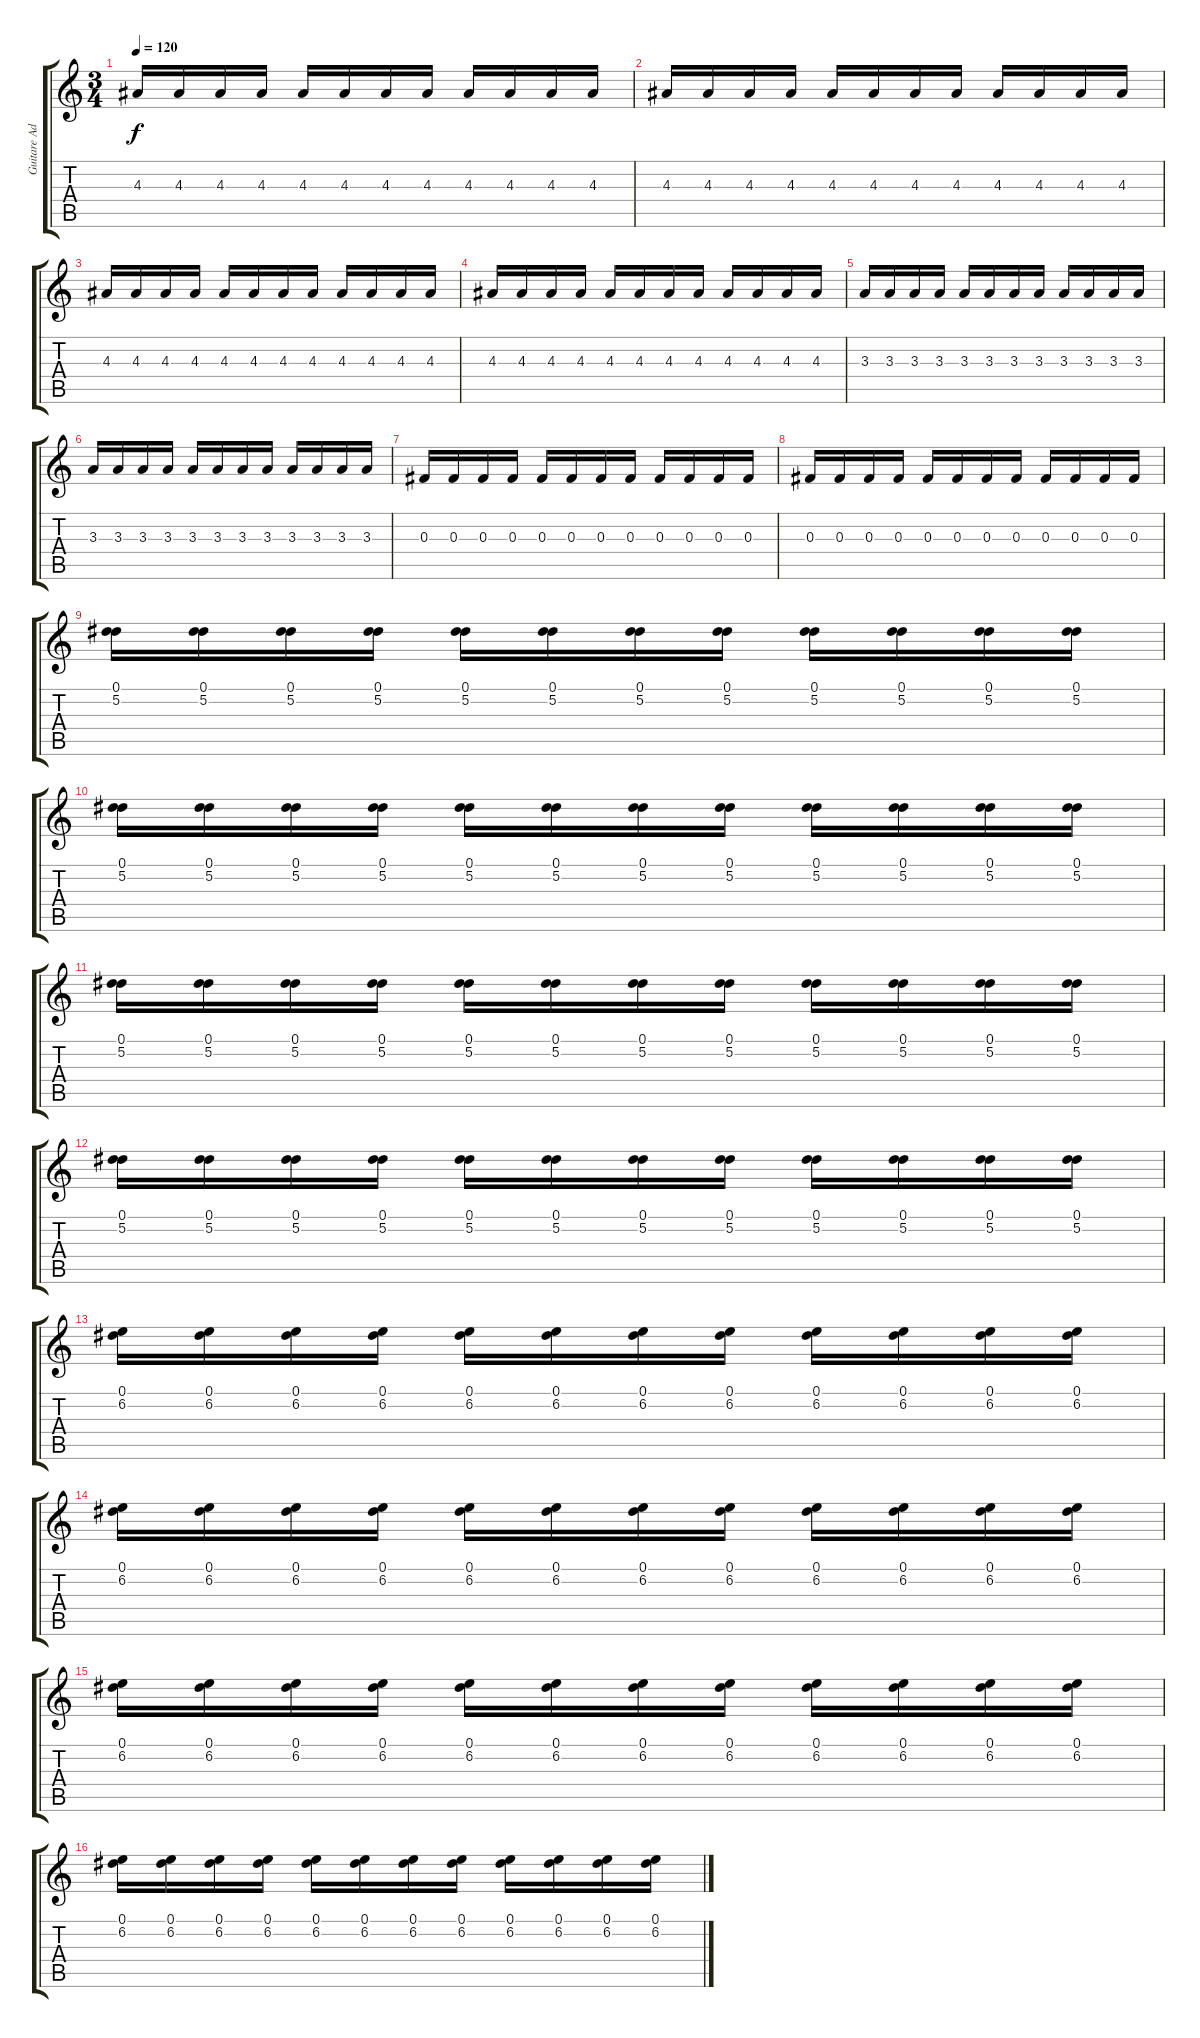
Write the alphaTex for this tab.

\track ("Guitare Additionnelle" "Guitare Ad") {instrument distortionguitar}
\staff {score tabs}
\tuning (Eb4 Bb3 Gb3 Db3 Ab2 Db2) {hide}
\ts (3 4)
\tempo 120
\clef g2
\ks c
4.3.16{dy f} 4.3.16 4.3.16 4.3.16 4.3.16 4.3.16 4.3.16 4.3.16 4.3.16 4.3.16 4.3.16 4.3.16 |
4.3.16 4.3.16 4.3.16 4.3.16 4.3.16 4.3.16 4.3.16 4.3.16 4.3.16 4.3.16 4.3.16 4.3.16 |
4.3.16 4.3.16 4.3.16 4.3.16 4.3.16 4.3.16 4.3.16 4.3.16 4.3.16 4.3.16 4.3.16 4.3.16 |
4.3.16 4.3.16 4.3.16 4.3.16 4.3.16 4.3.16 4.3.16 4.3.16 4.3.16 4.3.16 4.3.16 4.3.16 |
3.3.16 3.3.16 3.3.16 3.3.16 3.3.16 3.3.16 3.3.16 3.3.16 3.3.16 3.3.16 3.3.16 3.3.16 |
3.3.16 3.3.16 3.3.16 3.3.16 3.3.16 3.3.16 3.3.16 3.3.16 3.3.16 3.3.16 3.3.16 3.3.16 |
0.3.16 0.3.16 0.3.16 0.3.16 0.3.16 0.3.16 0.3.16 0.3.16 0.3.16 0.3.16 0.3.16 0.3.16 |
0.3.16 0.3.16 0.3.16 0.3.16 0.3.16 0.3.16 0.3.16 0.3.16 0.3.16 0.3.16 0.3.16 0.3.16 |
(0.1 5.2).16 (0.1 5.2).16 (0.1 5.2).16 (0.1 5.2).16 (0.1 5.2).16 (0.1 5.2).16 (0.1 5.2).16 (0.1 5.2).16 (0.1 5.2).16 (0.1 5.2).16 (0.1 5.2).16 (0.1 5.2).16 |
(0.1 5.2).16 (0.1 5.2).16 (0.1 5.2).16 (0.1 5.2).16 (0.1 5.2).16 (0.1 5.2).16 (0.1 5.2).16 (0.1 5.2).16 (0.1 5.2).16 (0.1 5.2).16 (0.1 5.2).16 (0.1 5.2).16 |
(0.1 5.2).16 (0.1 5.2).16 (0.1 5.2).16 (0.1 5.2).16 (0.1 5.2).16 (0.1 5.2).16 (0.1 5.2).16 (0.1 5.2).16 (0.1 5.2).16 (0.1 5.2).16 (0.1 5.2).16 (0.1 5.2).16 |
(0.1 5.2).16 (0.1 5.2).16 (0.1 5.2).16 (0.1 5.2).16 (0.1 5.2).16 (0.1 5.2).16 (0.1 5.2).16 (0.1 5.2).16 (0.1 5.2).16 (0.1 5.2).16 (0.1 5.2).16 (0.1 5.2).16 |
(0.1 6.2).16 (0.1 6.2).16 (0.1 6.2).16 (0.1 6.2).16 (0.1 6.2).16 (0.1 6.2).16 (0.1 6.2).16 (0.1 6.2).16 (0.1 6.2).16 (0.1 6.2).16 (0.1 6.2).16 (0.1 6.2).16 |
(0.1 6.2).16 (0.1 6.2).16 (0.1 6.2).16 (0.1 6.2).16 (0.1 6.2).16 (0.1 6.2).16 (0.1 6.2).16 (0.1 6.2).16 (0.1 6.2).16 (0.1 6.2).16 (0.1 6.2).16 (0.1 6.2).16 |
(0.1 6.2).16 (0.1 6.2).16 (0.1 6.2).16 (0.1 6.2).16 (0.1 6.2).16 (0.1 6.2).16 (0.1 6.2).16 (0.1 6.2).16 (0.1 6.2).16 (0.1 6.2).16 (0.1 6.2).16 (0.1 6.2).16 |
(0.1 6.2).16 (0.1 6.2).16 (0.1 6.2).16 (0.1 6.2).16 (0.1 6.2).16 (0.1 6.2).16 (0.1 6.2).16 (0.1 6.2).16 (0.1 6.2).16 (0.1 6.2).16 (0.1 6.2).16 (0.1 6.2).16
